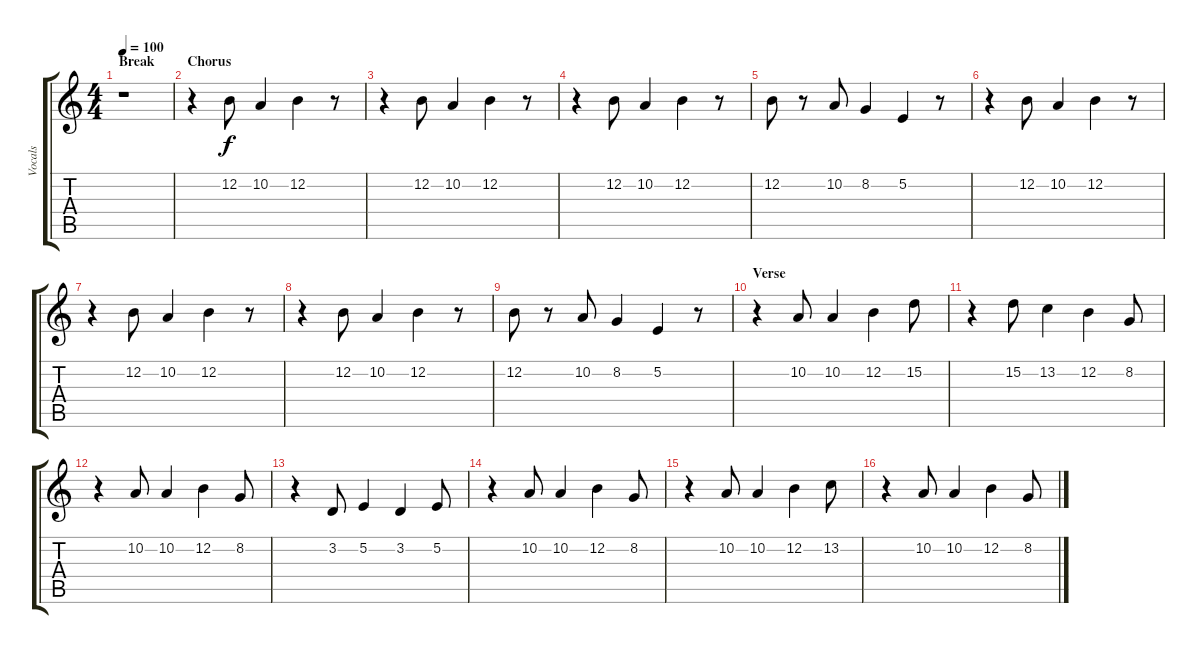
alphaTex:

\track ("Vocals" "Vocals") {instrument lead8bassandlead}
\staff {score tabs}
\tuning (E4 B3 G3 D3 A2 E2) {hide}
\ts (4 4)
\section ("" "Break")
\tempo 100
\clef g2
\ks c
r.1{dy f} |
\section ("" "Chorus")
r.4 12.2.8 10.2.4 12.2.4 r.8 |
r.4 12.2.8 10.2.4 12.2.4 r.8 |
r.4 12.2.8 10.2.4 12.2.4 r.8 |
12.2.8 r.8 10.2.8 8.2.4 5.2.4 r.8 |
r.4 12.2.8 10.2.4 12.2.4 r.8 |
r.4 12.2.8 10.2.4 12.2.4 r.8 |
r.4 12.2.8 10.2.4 12.2.4 r.8 |
12.2.8 r.8 10.2.8 8.2.4 5.2.4 r.8 |
\section ("" "Verse")
r.4 10.2.8 10.2.4 12.2.4 15.2.8 |
r.4 15.2.8 13.2.4 12.2.4 8.2.8 |
r.4 10.2.8 10.2.4 12.2.4 8.2.8 |
r.4 3.2.8 5.2.4 3.2.4 5.2.8 |
r.4 10.2.8 10.2.4 12.2.4 8.2.8 |
r.4 10.2.8 10.2.4 12.2.4 13.2.8 |
r.4 10.2.8 10.2.4 12.2.4 8.2.8
